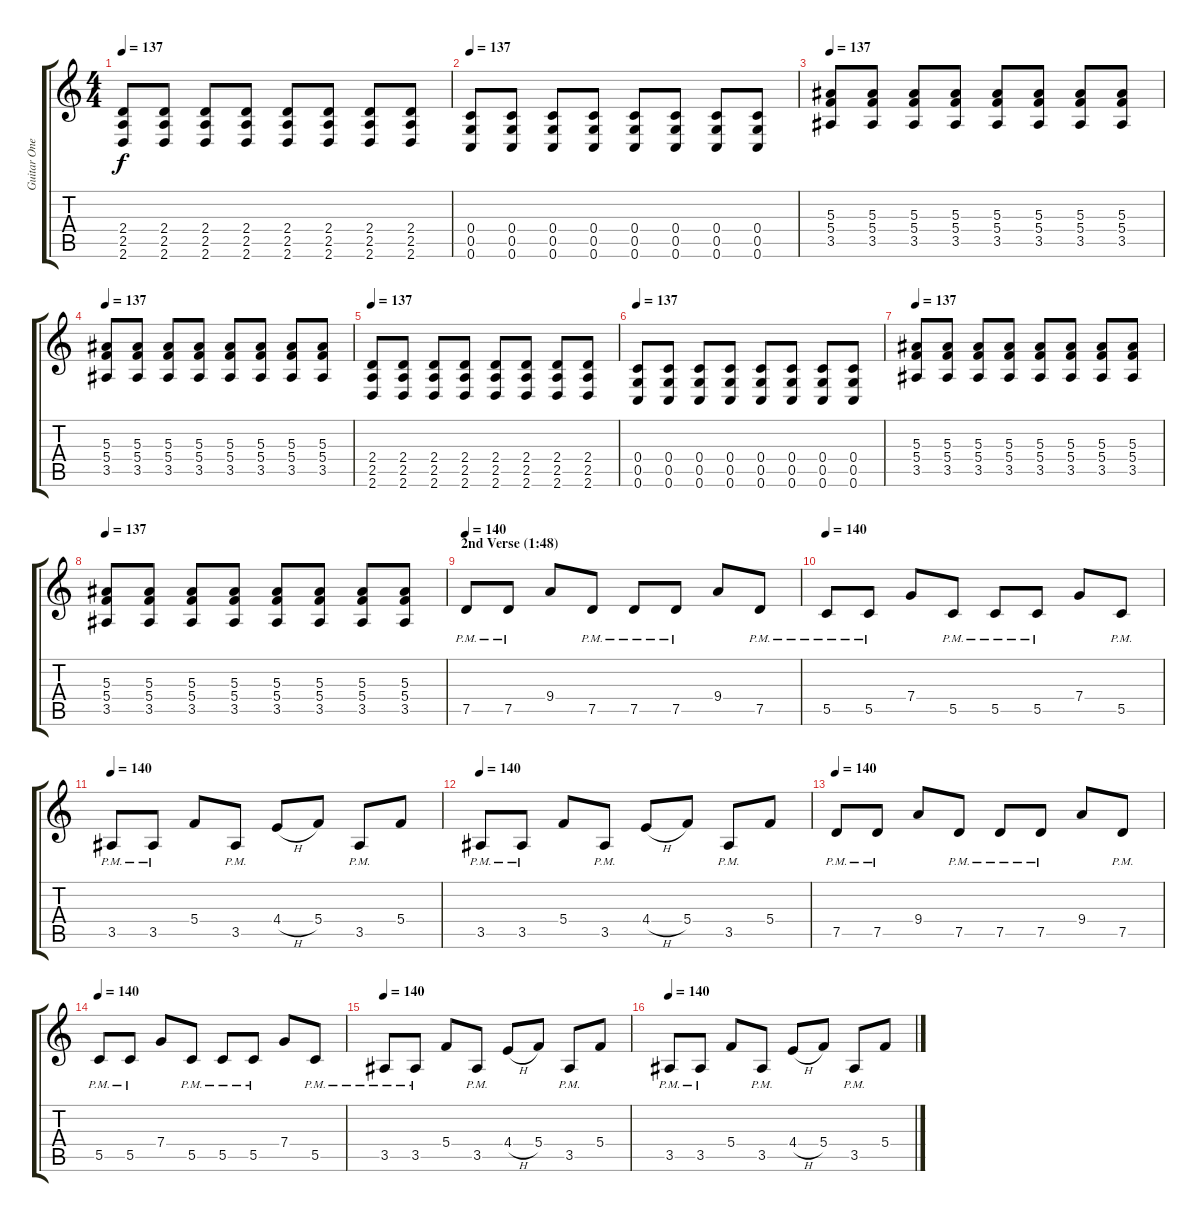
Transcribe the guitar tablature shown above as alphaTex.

\track ("Guitar One" "Guitar One") {instrument distortionguitar}
\staff {score tabs}
\tuning (D4 A3 F3 C3 G2 C2) {hide}
\ts (4 4)
\tempo 137
\clef g2
\ks c
(2.4 2.5 2.6).8{dy f} (2.4 2.5 2.6).8 (2.4 2.5 2.6).8 (2.4 2.5 2.6).8 (2.4 2.5 2.6).8 (2.4 2.5 2.6).8 (2.4 2.5 2.6).8 (2.4 2.5 2.6).8 |
\tempo 137
(0.4 0.5 0.6).8 (0.4 0.5 0.6).8 (0.4 0.5 0.6).8 (0.4 0.5 0.6).8 (0.4 0.5 0.6).8 (0.4 0.5 0.6).8 (0.4 0.5 0.6).8 (0.4 0.5 0.6).8 |
\tempo 137
(5.3 5.4 3.5).8 (5.3 5.4 3.5).8 (5.3 5.4 3.5).8 (5.3 5.4 3.5).8 (5.3 5.4 3.5).8 (5.3 5.4 3.5).8 (5.3 5.4 3.5).8 (5.3 5.4 3.5).8 |
\tempo 137
(5.3 5.4 3.5).8 (5.3 5.4 3.5).8 (5.3 5.4 3.5).8 (5.3 5.4 3.5).8 (5.3 5.4 3.5).8 (5.3 5.4 3.5).8 (5.3 5.4 3.5).8 (5.3 5.4 3.5).8 |
\tempo 137
(2.4 2.5 2.6).8 (2.4 2.5 2.6).8 (2.4 2.5 2.6).8 (2.4 2.5 2.6).8 (2.4 2.5 2.6).8 (2.4 2.5 2.6).8 (2.4 2.5 2.6).8 (2.4 2.5 2.6).8 |
\tempo 137
(0.4 0.5 0.6).8 (0.4 0.5 0.6).8 (0.4 0.5 0.6).8 (0.4 0.5 0.6).8 (0.4 0.5 0.6).8 (0.4 0.5 0.6).8 (0.4 0.5 0.6).8 (0.4 0.5 0.6).8 |
\tempo 137
(5.3 5.4 3.5).8 (5.3 5.4 3.5).8 (5.3 5.4 3.5).8 (5.3 5.4 3.5).8 (5.3 5.4 3.5).8 (5.3 5.4 3.5).8 (5.3 5.4 3.5).8 (5.3 5.4 3.5).8 |
\tempo 137
(5.3 5.4 3.5).8 (5.3 5.4 3.5).8 (5.3 5.4 3.5).8 (5.3 5.4 3.5).8 (5.3 5.4 3.5).8 (5.3 5.4 3.5).8 (5.3 5.4 3.5).8 (5.3 5.4 3.5).8 |
\section ("" "2nd Verse (1:48)")
\tempo 140
7.5{pm}.8 7.5{pm}.8 9.4.8 7.5{pm}.8 7.5{pm}.8 7.5{pm}.8 9.4.8 7.5{pm}.8 |
\tempo 140
5.5{pm}.8 5.5{pm}.8 7.4.8 5.5{pm}.8 5.5{pm}.8 5.5{pm}.8 7.4.8 5.5{pm}.8 |
\tempo 140
3.5{pm}.8 3.5{pm}.8 5.4.8 3.5{pm}.8 4.4{h}.8 5.4.8 3.5{pm}.8 5.4.8 |
\tempo 140
3.5{pm}.8 3.5{pm}.8 5.4.8 3.5{pm}.8 4.4{h}.8 5.4.8 3.5{pm}.8 5.4.8 |
\tempo 140
7.5{pm}.8 7.5{pm}.8 9.4.8 7.5{pm}.8 7.5{pm}.8 7.5{pm}.8 9.4.8 7.5{pm}.8 |
\tempo 140
5.5{pm}.8 5.5{pm}.8 7.4.8 5.5{pm}.8 5.5{pm}.8 5.5{pm}.8 7.4.8 5.5{pm}.8 |
\tempo 140
3.5{pm}.8 3.5{pm}.8 5.4.8 3.5{pm}.8 4.4{h}.8 5.4.8 3.5{pm}.8 5.4.8 |
\tempo 140
3.5{pm}.8 3.5{pm}.8 5.4.8 3.5{pm}.8 4.4{h}.8 5.4.8 3.5{pm}.8 5.4.8
